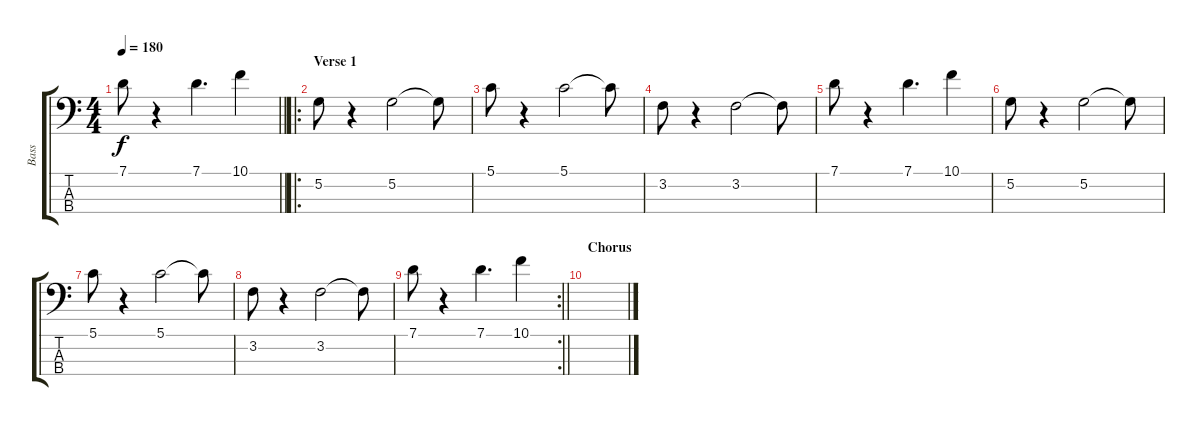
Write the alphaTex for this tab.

\track ("Bass" "Bass") {instrument electricbassfinger}
\staff {score tabs}
\tuning (G2 D2 A1 E1) {hide}
\ts (4 4)
\tempo 180
\clef f4
\barLineRight lightlight
\ks c
7.1.8{dy f} r.4 7.1.4{d} 10.1.4 |
\ro
\section ("" "Verse 1")
5.2.8 r.4 5.2.2 5.2{t}.8 |
5.1.8 r.4 5.1.2 5.1{t}.8 |
3.2.8 r.4 3.2.2 3.2{t}.8 |
7.1.8 r.4 7.1.4{d} 10.1.4 |
5.2.8 r.4 5.2.2 5.2{t}.8 |
5.1.8 r.4 5.1.2 5.1{t}.8 |
3.2.8 r.4 3.2.2 3.2{t}.8 |
\rc 2
\barLineRight lightlight
7.1.8 r.4 7.1.4{d} 10.1.4 |
\section ("" "Chorus")
